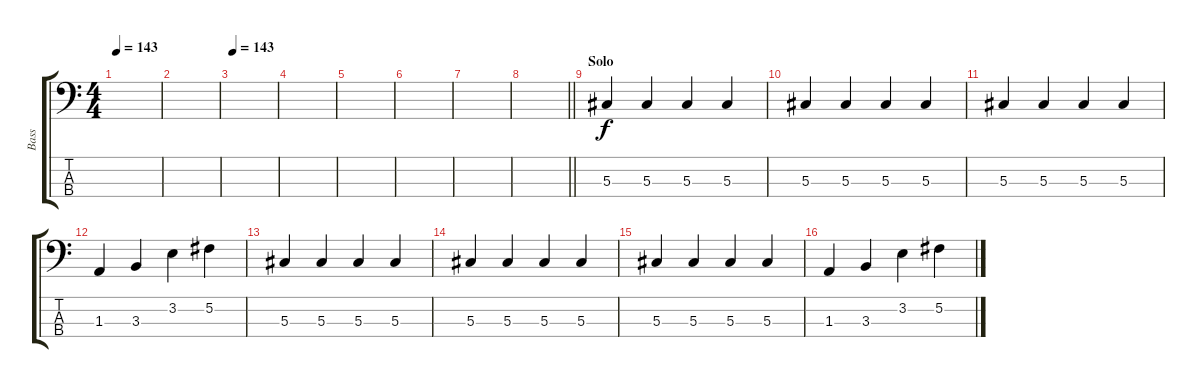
\track ("Bass" "Bass") {instrument electricbasspick}
\staff {score tabs}
\tuning (Gb2 Db2 Ab1 Eb1) {hide}
\ts (4 4)
\tempo 143
\clef f4
\ks c
|
|
\tempo 143
|
|
|
|
|
\barLineRight lightlight
|
\section ("" "Solo")
5.3.4 5.3.4 5.3.4 5.3.4 |
5.3.4 5.3.4 5.3.4 5.3.4 |
5.3.4 5.3.4 5.3.4 5.3.4 |
1.3.4 3.3.4 3.2.4 5.2.4 |
5.3.4 5.3.4 5.3.4 5.3.4 |
5.3.4 5.3.4 5.3.4 5.3.4 |
5.3.4 5.3.4 5.3.4 5.3.4 |
1.3.4 3.3.4 3.2.4 5.2.4
